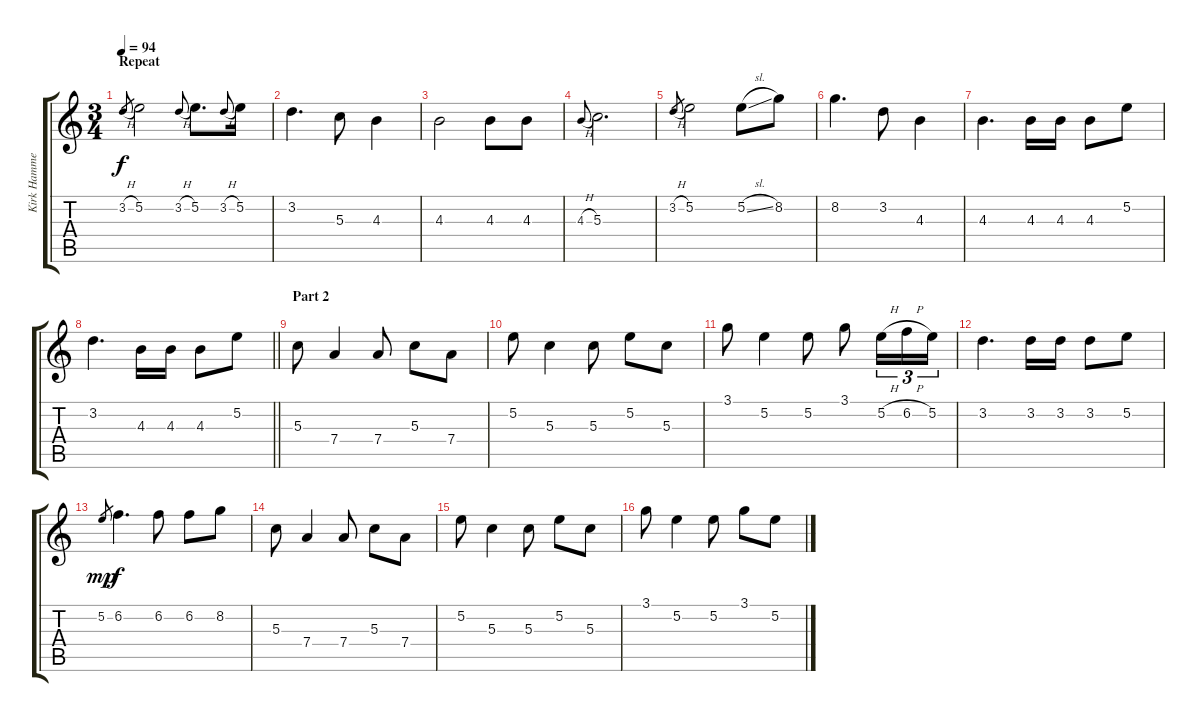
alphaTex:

\track ("Kirk Hammett" "Kirk Hamme") {instrument electricguitarclean}
\staff {score tabs}
\tuning (E4 B3 G3 D3 A2 E2) {hide}
\ts (3 4)
\section ("" "Repeat")
\tempo 94
\clef g2
\ks c
3.2{h}.8{gr dy f} 5.2.2 3.2{h}.8{gr onbeat} 5.2.8{d} 3.2{h}.8{gr onbeat} 5.2.16 |
3.2.4{d} 5.3.8 4.3.4 |
4.3.2 4.3.8 4.3.8 |
4.3{h}.8{gr onbeat} 5.3.2{d} |
3.2{h}.8{gr} 5.2.2 5.2{sl}.8 8.2.8 |
8.2.4{d} 3.2.8 4.3.4 |
4.3.4{d} 4.3.16 4.3.16 4.3.8 5.2.8 |
\barLineRight lightlight
3.2.4{d} 4.3.16 4.3.16 4.3.8 5.2.8 |
\section ("" "Part 2")
5.3.8 7.4.4 7.4.8 5.3.8 7.4.8 |
5.2.8 5.3.4 5.3.8 5.2.8 5.3.8 |
3.1.8 5.2.4 5.2.8 3.1.8 5.2{h}.16{tu (3 2)} 6.2{h}.16{tu (3 2)} 5.2.16{tu (3 2)} |
3.2.4{d} 3.2.16 3.2.16 3.2.8 5.2.8 |
5.2.8{gr dy mp} 6.2.4{d dy f} 6.2.8 6.2.8 8.2.8 |
5.3.8 7.4.4 7.4.8 5.3.8 7.4.8 |
5.2.8 5.3.4 5.3.8 5.2.8 5.3.8 |
3.1.8 5.2.4 5.2.8 3.1.8 5.2.8
